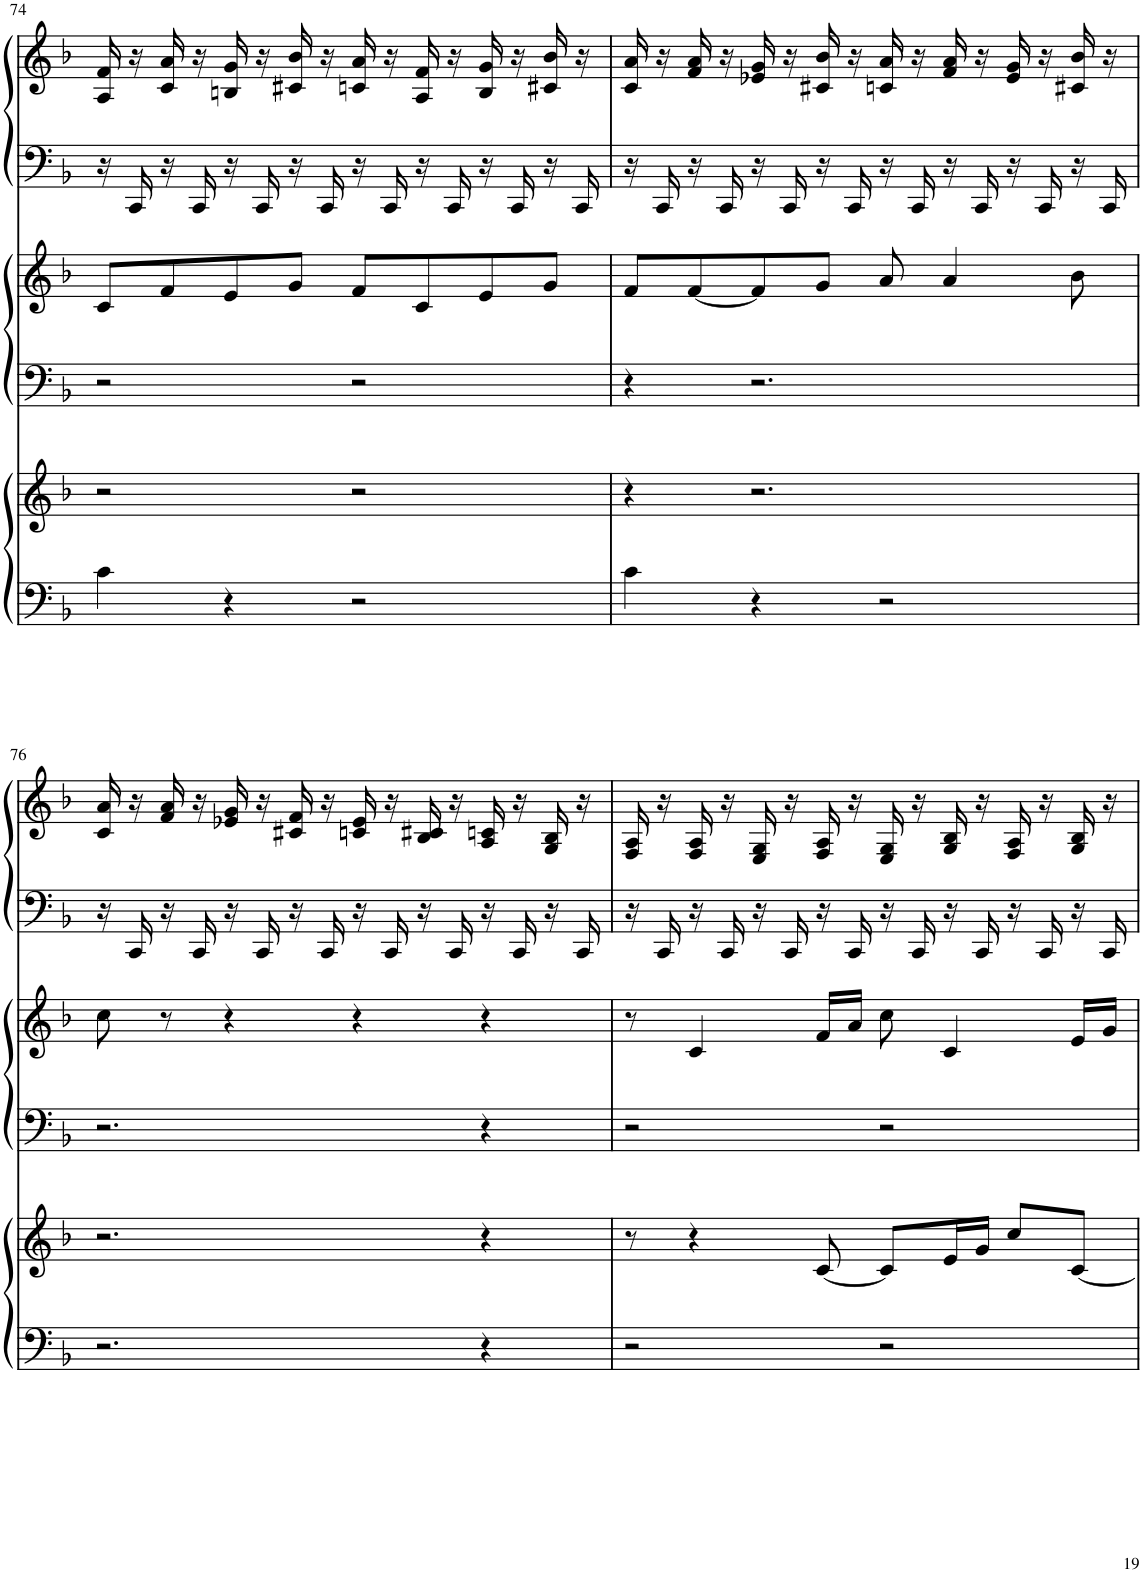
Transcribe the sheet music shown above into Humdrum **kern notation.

**kern	**kern	**kern	**kern	**kern	**kern
*part3	*part3	*part2	*part2	*part1	*part1
*staff6	*staff5	*staff4	*staff3	*staff2	*staff1
*I"Harp	*	*I"Harp	*	*I"Harp	*
*I'Hp	*	*I'Hp	*	*I'Hp	*
!!LO:PB:g=z
*clefF4	*clefG2	*clefF4	*clefG2	*clefF4	*clefG2
*k[b-]	*k[b-]	*k[b-]	*k[b-]	*k[b-]	*k[b-]
*M4/4	*M4/4	*M4/4	*M4/4	*M4/4	*M4/4
=74	=74	=74	=74	=74	=74
4c\	2r	2r	8c/L	16r	16A/ 16f/
.	.	.	.	16CC/	16r
.	.	.	8f/	16r	16c/ 16a/
.	.	.	.	16CC/	16r
4r	.	.	8e/	16r	16Bn/ 16g/
.	.	.	.	16CC/	16r
.	.	.	8g/J	16r	16c#X/ 16b-/
.	.	.	.	16CC/	16r
2r	2r	2r	8f/L	16r	16cn/ 16a/
.	.	.	.	16CC/	16r
.	.	.	8c/	16r	16A/ 16f/
.	.	.	.	16CC/	16r
.	.	.	8e/	16r	16B/ 16g/
.	.	.	.	16CC/	16r
.	.	.	8g/J	16r	16c#X/ 16b-/
.	.	.	.	16CC/	16r
=75	=75	=75	=75	=75	=75
4c\	4r	4r	8f/L	16r	16c/ 16a/
.	.	.	.	16CC/	16r
.	.	.	[8f/	16r	16f/ 16a/
.	.	.	.	16CC/	16r
4r	2.r	2.r	8f/]	16r	16e-X/ 16g/
.	.	.	.	16CC/	16r
.	.	.	8g/J	16r	16c#X/ 16b-/
.	.	.	.	16CC/	16r
2r	.	.	8a/	16r	16cn/ 16a/
.	.	.	.	16CC/	16r
.	.	.	4a/	16r	16f/ 16a/
.	.	.	.	16CC/	16r
.	.	.	.	16r	16e-/ 16g/
.	.	.	.	16CC/	16r
.	.	.	8b-\	16r	16c#X/ 16b-/
.	.	.	.	16CC/	16r
!!LO:LB:g=z
=76	=76	=76	=76	=76	=76
2.r	2.r	2.r	8cc\	16r	16c/ 16a/
.	.	.	.	16CC/	16r
.	.	.	8r	16r	16f/ 16a/
.	.	.	.	16CC/	16r
.	.	.	4r	16r	16e-X/ 16g/
.	.	.	.	16CC/	16r
.	.	.	.	16r	16c#X/ 16f/
.	.	.	.	16CC/	16r
.	.	.	4r	16r	16cn/ 16e-/
.	.	.	.	16CC/	16r
.	.	.	.	16r	16B-/ 16c#X/
.	.	.	.	16CC/	16r
4r	4r	4r	4r	16r	16A/ 16cn/
.	.	.	.	16CC/	16r
.	.	.	.	16r	16G/ 16B-/
.	.	.	.	16CC/	16r
=77	=77	=77	=77	=77	=77
2r	8r	2r	8r	16r	16F/ 16A/
.	.	.	.	16CC/	16r
.	4r	.	4c/	16r	16F/ 16A/
.	.	.	.	16CC/	16r
.	.	.	.	16r	16E/ 16G/
.	.	.	.	16CC/	16r
.	[8c/	.	16f/LL	16r	16F/ 16A/
.	.	.	16a/JJ	16CC/	16r
2r	8c/L]	2r	8cc\	16r	16E/ 16G/
.	.	.	.	16CC/	16r
.	16e/L	.	4c/	16r	16G/ 16B-/
.	16g/JJ	.	.	16CC/	16r
.	8cc/L	.	.	16r	16F/ 16A/
.	.	.	.	16CC/	16r
.	[8c/J	.	16e/LL	16r	16G/ 16B-/
.	.	.	16g/JJ	16CC/	16r
=	=	=	=	=	=
*-	*-	*-	*-	*-	*-
